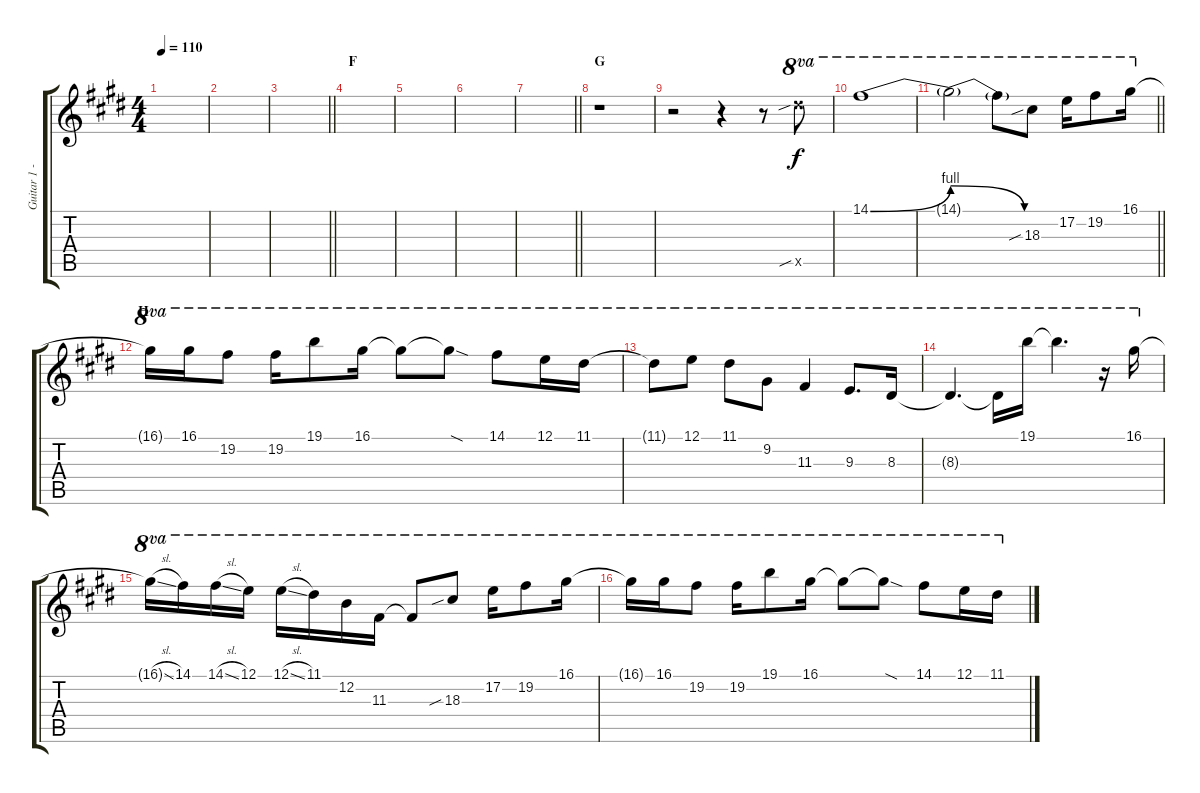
\track ("Guitar 1 - Uruha" "Guitar 1 -") {instrument overdrivenguitar}
\staff {score tabs}
\tuning (E4 B3 G3 D3 A2 E2) {hide}
\ts (4 4)
\tempo 110
\clef g2
\ks e
|
|
\barLineRight lightlight
|
\section ("" "F")
|
|
|
\barLineRight lightlight
|
\section ("" "G")
r.1 |
r.2 r.4 r.8 30.5{sib x}.8{ot 8va} |
14.1{be (bend 0 0 60 4)}.1{ot 8va} |
\barLineRight lightlight
14.1{be (release 0 4 60 0) t}.2{ot 8va} 14.1{t}.8{ot 8va} 18.3{sib}.8{ot 8va} 17.2.16{ot 8va} 19.2.8{ot 8va} 16.1.16{ot 8va} |
\section ("" "H")
16.1{t}.16{ot 8va} 16.1.16{ot 8va} 19.2.8{ot 8va} 19.2.16{ot 8va} 19.1.8{ot 8va} 16.1.16{ot 8va} 16.1{t}.8{ot 8va} 16.1{sod t}.8{ot 8va} 14.1.8{ot 8va} 12.1.16{ot 8va} 11.1.16{ot 8va} |
11.1{t}.8{ot 8va} 12.1.8{ot 8va} 11.1.8{ot 8va} 9.2.8{ot 8va} 11.3.4{ot 8va} 9.3.8{d ot 8va} 8.3.16{ot 8va} |
8.3{t}.4{d ot 8va} 8.3{t}.16{ot 8va} 19.1.16{ot 8va} 19.1{t}.4{d ot 8va} r.16{ot 8va} 16.1.16{ot 8va} |
16.1{sl t}.16{ot 8va} 14.1.16{ot 8va} 14.1{sl}.16{ot 8va} 12.1.16{ot 8va} 12.1{sl}.16{ot 8va} 11.1.16{ot 8va} 12.2.16{ot 8va} 11.3.16{ot 8va} 11.3{t}.8{ot 8va} 18.3{sib}.8{ot 8va} 17.2.16{ot 8va} 19.2.8{ot 8va} 16.1.16{ot 8va} |
16.1{t}.16{ot 8va} 16.1.16{ot 8va} 19.2.8{ot 8va} 19.2.16{ot 8va} 19.1.8{ot 8va} 16.1.16{ot 8va} 16.1{t}.8{ot 8va} 16.1{sod t}.8{ot 8va} 14.1.8{ot 8va} 12.1.16{ot 8va} 11.1.16{ot 8va}
